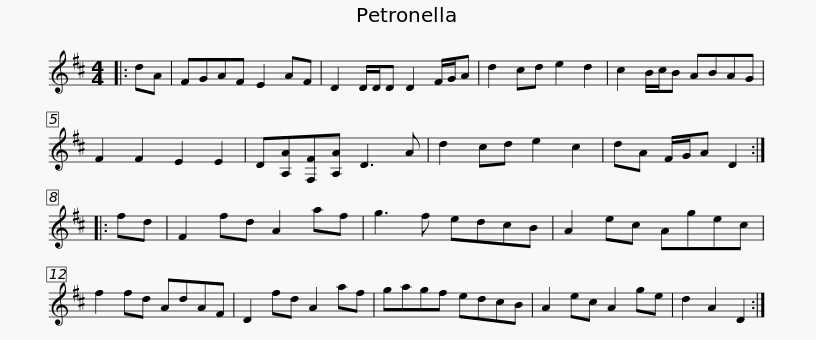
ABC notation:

X:1
L:1/8
M:4/4
I:linebreak $
K:D
V:1 treble
V:1
|: dA | FGAF E2 AF | D2 D/D/D D2 F/G/A | d2 cd e2 d2 | c2 B/c/B ABAG | %5
 F2 F2 E2 E2 | D[A,A][F,F][A,A] D3 A |$ d2 cd e2 c2 | dA F/G/A D2 :: fd | %10
 F2 fd A2 af | g3 f edcB | A2 ec Agec | f2 fd AdAF |$ D2 fd A2 af | %15
 gagf edcB | A2 ec A2 ge | d2 A2 D2 :| %18
